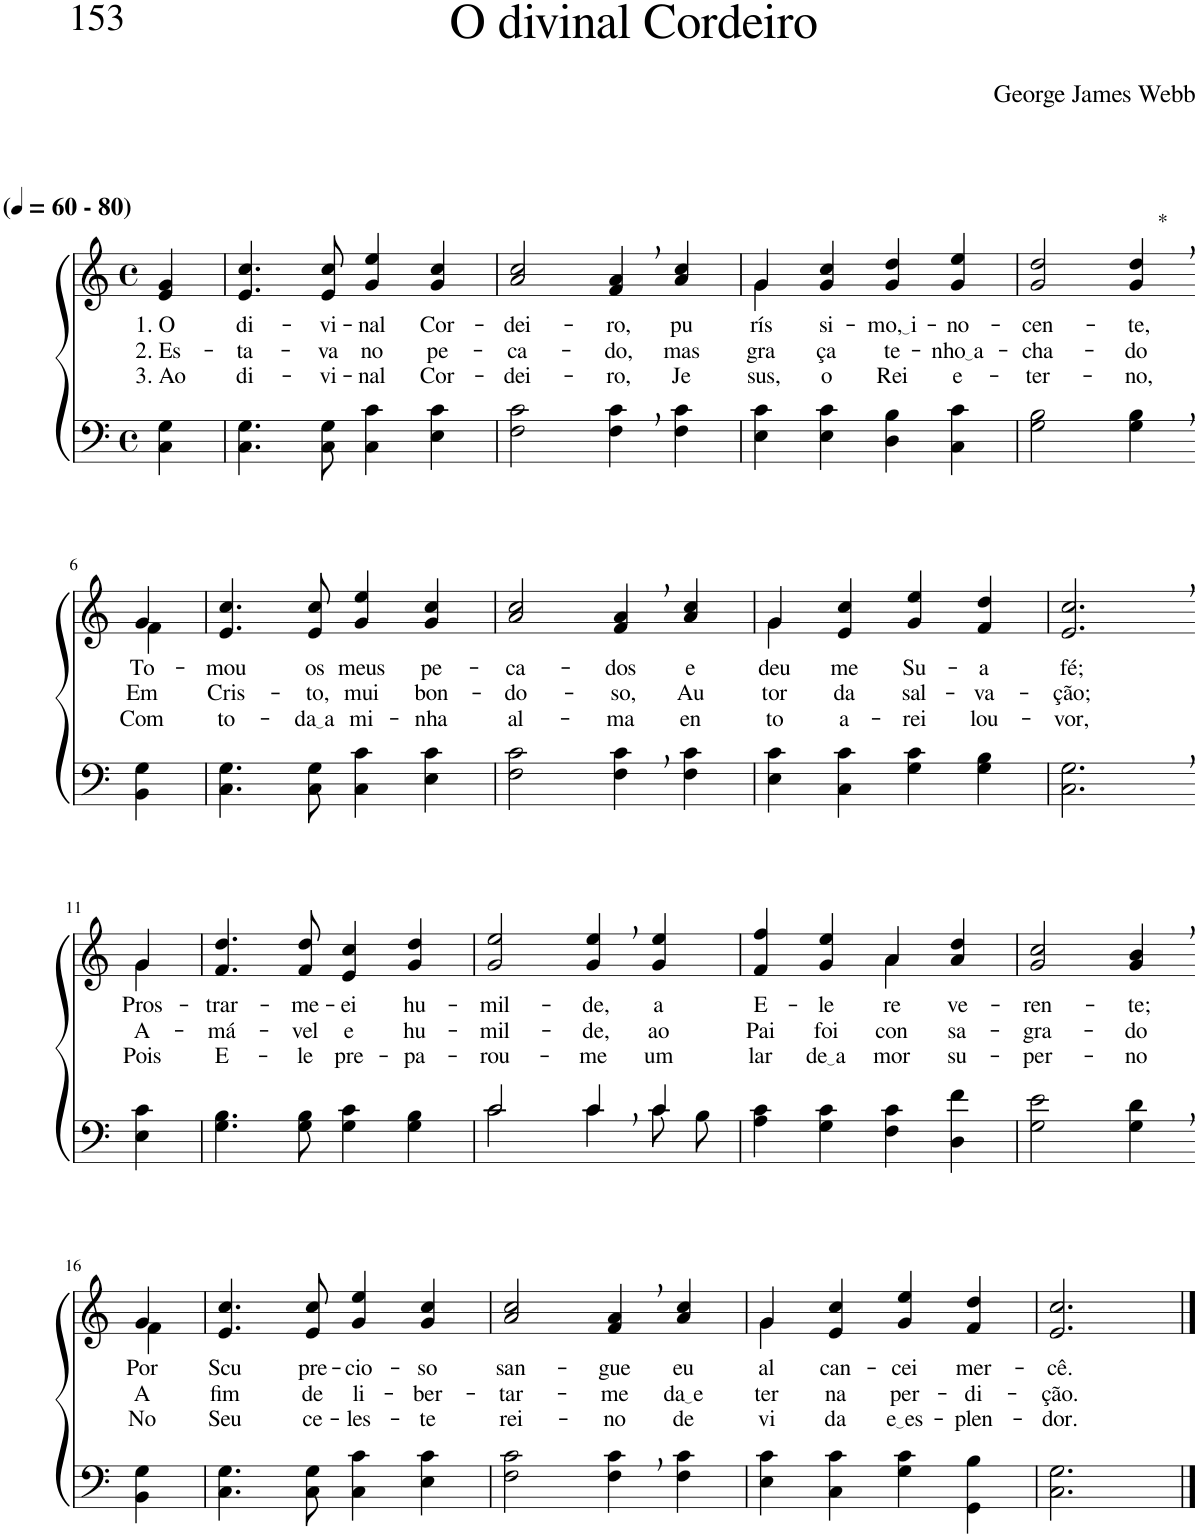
**kern	**kern	**text	**text	**text
*part2	*part1	*part1	*part1	*part1
*staff2	*staff1	*staff1	*staff1	*staff1
*I"Parte III e IV	*I"Parte I II	*	*	*
*clefF4	*clefG2	*	*	*
*Trd1c2	*Trd1c2	*	*	*
*k[]	*k[]	*	*	*
*M4/4	*M4/4	*	*	*
*met(c)	*met(c)	*	*	*
*MM60	*MM60	*	*	*
=1	=1	=1	=1	=1
!	!LO:TX:a:B:t=(	!	!	!
!	!LO:TX:a:B:t=- 80)	!	!	!
!	!	!LO:LY:b	!LO:LY:b	!LO:LY:b
4C\ 4G\	4e/ 4g/	1. O	2. Es-	3. Ao
=2	=2	=2	=2	=2
!	!	!LO:LY:b	!LO:LY:b	!LO:LY:b
4.C\ 4.G\	4.e/ 4.cc/	di-	-ta-	di-
!	!	!LO:LY:b	!LO:LY:b	!LO:LY:b
8C\ 8G\	8e/ 8cc/	-vi-	-va	-vi-
!	!	!LO:LY:b	!LO:LY:b	!LO:LY:b
4C\ 4c\	4g/ 4ee/	-nal	no	-nal
!	!	!LO:LY:b	!LO:LY:b	!LO:LY:b
4E\ 4c\	4g/ 4cc/	Cor-	pe-	Cor-
=3	=3	=3	=3	=3
!	!	!LO:LY:b	!LO:LY:b	!LO:LY:b
2F\ 2c\	2a/ 2cc/	-dei-	-ca-	-dei-
!	!	!LO:LY:b	!LO:LY:b	!LO:LY:b
4F\, 4c\,	4f/, 4a/,	-ro,	-do,	-ro,
!	!	!LO:LY:b	!LO:LY:b	!LO:LY:b
4F\ 4c\	4a/ 4cc/	pu-	mas	Je-
=4	=4	=4	=4	=4
*	*^	*	*	*
!	!	!	!LO:LY:b	!LO:LY:b	!LO:LY:b
4E\ 4c\	4g/	4g\	-rís-	gra-	-sus,
!	!	!	!LO:LY:b	!LO:LY:b	!LO:LY:b
4E\ 4c\	4g/ 4cc/	2.ryy	-si-	-ça	o
!	!	!	!LO:LY:b	!LO:LY:b	!LO:LY:b
4D\ 4B\	4g/ 4dd/	.	mo, i	te-	Rei
!	!	!	!LO:LY:b	!LO:LY:b	!LO:LY:b
4C\ 4c\	4g/ 4ee/	.	-no-	nho a	e-
*	*v	*v	*	*	*
=5	=5	=5	=5	=5
!	!	!LO:LY:b	!LO:LY:b	!LO:LY:b
2G\ 2B\	2g/ 2dd/	-cen-	-cha-	-ter-
!	!LO:TX:a:t=*	!	!	!
!	!	!LO:LY:b	!LO:LY:b	!LO:LY:b
4G\, 4B\,	4g/, 4dd/,	-te,	-do	-no,
!!LO:LB:g=z
=6-	=6-	=6-	=6-	=6-
*	*^	*	*	*
!	!	!	!LO:LY:b	!LO:LY:b	!LO:LY:b
4BB\ 4G\	4g/	4f\	To-	Em	Com
=7	=7	=7	=7	=7	=7
!	!	!	!LO:LY:b	!LO:LY:b	!LO:LY:b
*	*v	*v	*	*	*
4.C\ 4.G\	4.e/ 4.cc/	-mou	Cris-	to-
!	!	!LO:LY:b	!LO:LY:b	!LO:LY:b
8C\ 8G\	8e/ 8cc/	os	-to,	da a
!	!	!LO:LY:b	!LO:LY:b	!LO:LY:b
4C\ 4c\	4g/ 4ee/	meus	mui	mi-
!	!	!LO:LY:b	!LO:LY:b	!LO:LY:b
4E\ 4c\	4g/ 4cc/	pe-	bon-	-nha
=8	=8	=8	=8	=8
!	!	!LO:LY:b	!LO:LY:b	!LO:LY:b
2F\ 2c\	2a/ 2cc/	-ca-	-do-	al-
!	!	!LO:LY:b	!LO:LY:b	!LO:LY:b
4F\, 4c\,	4f/, 4a/,	-dos	-so,	-ma
!	!	!LO:LY:b	!LO:LY:b	!LO:LY:b
4F\ 4c\	4a/ 4cc/	e	Au-	en-
=9	=9	=9	=9	=9
*	*^	*	*	*
!	!	!	!LO:LY:b	!LO:LY:b	!LO:LY:b
4E\ 4c\	4g/	4g\	deu-	-tor	-to-
!	!	!	!LO:LY:b	!LO:LY:b	!LO:LY:b
4C\ 4c\	4e/ 4cc/	2.ryy	-me	da	-a-
!	!	!	!LO:LY:b	!LO:LY:b	!LO:LY:b
4G\ 4c\	4g/ 4ee/	.	Su-	sal-	-rei
!	!	!	!LO:LY:b	!LO:LY:b	!LO:LY:b
4G\ 4B\	4f/ 4dd/	.	-a	-va-	lou-
*	*v	*v	*	*	*
=10	=10	=10	=10	=10
!	!	!LO:LY:b	!LO:LY:b	!LO:LY:b
2.C\, 2.G\,	2.e/, 2.cc/,	fé;	-ção;	-vor,
!!LO:LB:g=z
=11-	=11-	=11-	=11-	=11-
*	*^	*	*	*
!	!	!	!LO:LY:b	!LO:LY:b	!LO:LY:b
4E\ 4c\	4g/	4g\	Pros-	A-	Pois
=12	=12	=12	=12	=12	=12
!	!	!	!LO:LY:b	!LO:LY:b	!LO:LY:b
*	*v	*v	*	*	*
4.G\ 4.B\	4.f/ 4.dd/	-trar-	-má-	E-
!	!	!LO:LY:b	!LO:LY:b	!LO:LY:b
8G\ 8B\	8f/ 8dd/	-me-	-vel	-le
!	!	!LO:LY:b	!LO:LY:b	!LO:LY:b
4G\ 4c\	4e/ 4cc/	-ei	e	pre-
!	!	!LO:LY:b	!LO:LY:b	!LO:LY:b
4G\ 4B\	4g/ 4dd/	hu-	hu-	-pa-
=13	=13	=13	=13	=13
*^	*	*	*	*
!	!	!	!LO:LY:b	!LO:LY:b	!LO:LY:b
2c/	2c\	2g/ 2ee/	-mil-	-mil-	-rou-
!	!	!	!LO:LY:b	!LO:LY:b	!LO:LY:b
4c,/	4c\	4g/, 4ee/,	-de,	-de,	-me
!	!	!	!LO:LY:b	!LO:LY:b	!LO:LY:b
4c/	8c\L	4g/ 4ee/	a	ao	um
.	8B\J	.	.	.	.
=14	=14	=14	=14	=14	=14
!	!	!	!LO:LY:b	!LO:LY:b	!LO:LY:b
*v	*v	*^	*	*	*
4A\ 4c\	4f/ 4ff/	2ryy	E-	Pai	lar
!	!	!	!LO:LY:b	!LO:LY:b	!LO:LY:b
4G\ 4c\	4g/ 4ee/	.	-le	foi	de a
!	!	!	!LO:LY:b	!LO:LY:b	!LO:LY:b
4F\ 4c\	4a/	4a\	re-	con-	-mor
!	!	!	!LO:LY:b	!LO:LY:b	!LO:LY:b
4D\ 4f\	4a/ 4dd/	4ryy	-ve-	-sa-	su-
=15	=15	=15	=15	=15	=15
!	!	!	!LO:LY:b	!LO:LY:b	!LO:LY:b
*	*v	*v	*	*	*
2G\ 2e\	2g/ 2cc/	-ren-	-gra-	-per-
!	!	!LO:LY:b	!LO:LY:b	!LO:LY:b
4G\, 4d\,	4g/, 4b/,	-te;	-do	-no
!!LO:LB:g=z
=16-	=16-	=16-	=16-	=16-
*	*^	*	*	*
!	!	!	!LO:LY:b	!LO:LY:b	!LO:LY:b
4BB\ 4G\	4g/	4f\	-Por	A	No
=17	=17	=17	=17	=17	=17
!	!	!	!LO:LY:b	!LO:LY:b	!LO:LY:b
*	*v	*v	*	*	*
4.C\ 4.G\	4.e/ 4.cc/	Scu	fim	Seu
!	!	!LO:LY:b	!LO:LY:b	!LO:LY:b
8C\ 8G\	8e/ 8cc/	pre-	de	ce-
!	!	!LO:LY:b	!LO:LY:b	!LO:LY:b
4C\ 4c\	4g/ 4ee/	-cio-	li-	-les-
!	!	!LO:LY:b	!LO:LY:b	!LO:LY:b
4E\ 4c\	4g/ 4cc/	-so	-ber-	-te
=18	=18	=18	=18	=18
!	!	!LO:LY:b	!LO:LY:b	!LO:LY:b
2F\ 2c\	2a/ 2cc/	san-	-tar-	rei-
!	!	!LO:LY:b	!LO:LY:b	!LO:LY:b
4F\, 4c\,	4f/, 4a/,	-gue	-me	-no
!	!	!LO:LY:b	!LO:LY:b	!LO:LY:b
4F\ 4c\	4a/ 4cc/	eu	da e	de
=19	=19	=19	=19	=19
*	*^	*	*	*
!	!	!	!LO:LY:b	!LO:LY:b	!LO:LY:b
4E\ 4c\	4g/	4g\	al-	-ter-	vi-
!	!	!	!LO:LY:b	!LO:LY:b	!LO:LY:b
4C\ 4c\	4e/ 4cc/	2.ryy	-can-	-na	-da
!	!	!	!LO:LY:b	!LO:LY:b	!LO:LY:b
4G\ 4c\	4g/ 4ee/	.	-cei	per-	e es
!	!	!	!LO:LY:b	!LO:LY:b	!LO:LY:b
4GG\ 4B\	4f/ 4dd/	.	mer-	-di-	-plen-
*	*v	*v	*	*	*
=20	=20	=20	=20	=20
!	!	!LO:LY:b	!LO:LY:b	!LO:LY:b
2.C\ 2.G\	2.e/ 2.cc/	-cê.	-ção.	-dor.
==	==	==	==	==
*-	*-	*-	*-	*-
